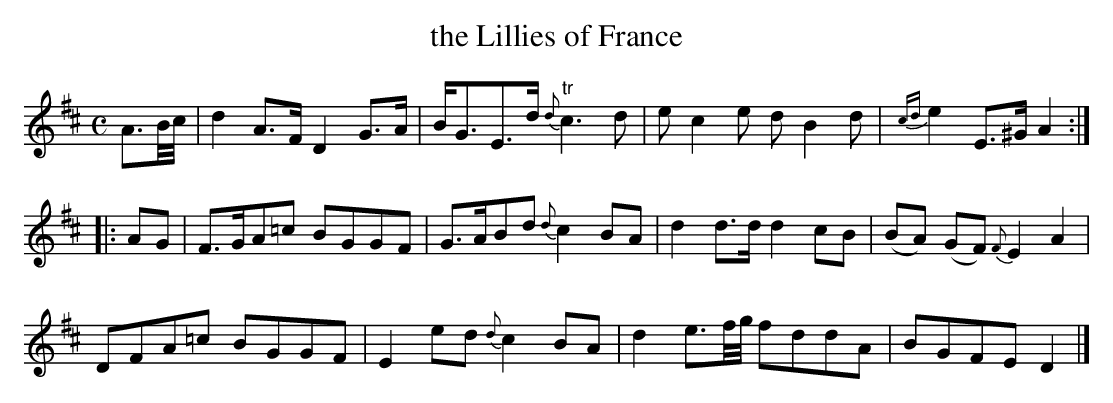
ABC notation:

X:1
T:the Lillies of France
M:C
K:D major
A3/B//c//| \
d2A>F D2G>A| B<GE>d "tr"{d}c3d| ec2e dB2d| {cd}e2E>^G A2::
AG|\
F>GA=c BGGF| G>ABd {d}c2BA| d2d>d d2cB| (BA) (GF) {F}E2A2|
DFA=c BGGF| E2ed {d}c2BA| d2e3/f//g// fddA| BGFE D2|]
